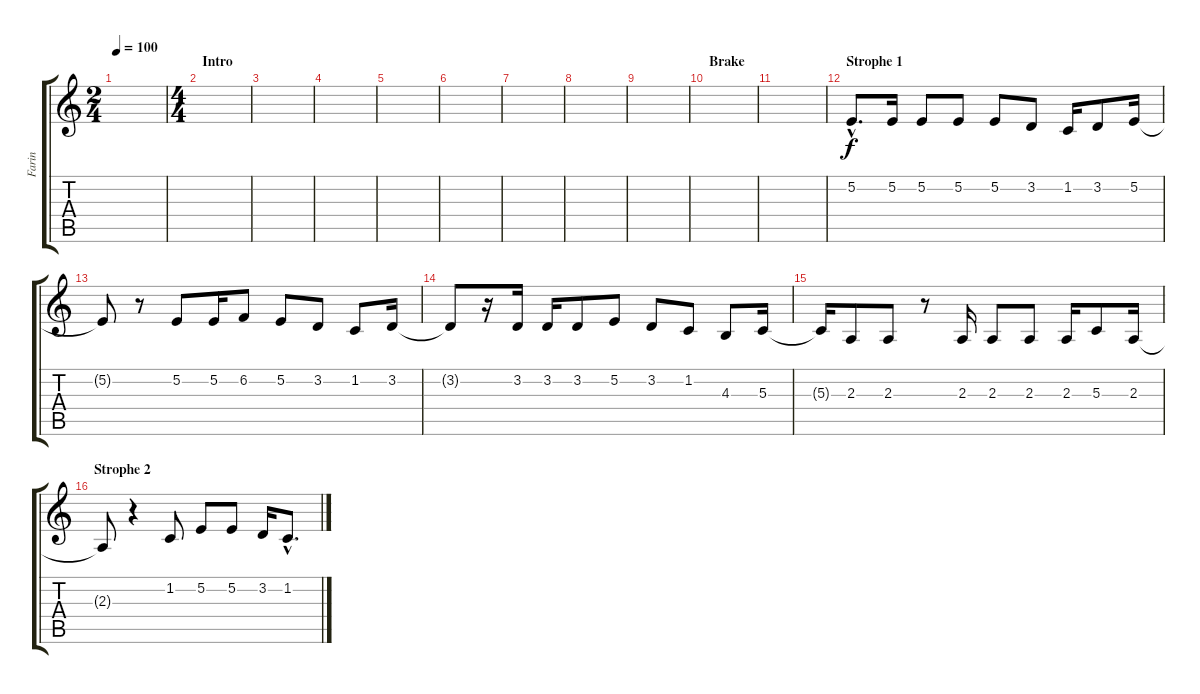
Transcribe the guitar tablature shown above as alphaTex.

\track ("Farin" "Farin") {instrument oboe}
\staff {score tabs}
\tuning (E4 B3 G3 D3 A2 E2) {hide}
\ts (2 4)
\tempo 100
\clef g2
\ks c
|
\ts (4 4)
\section ("" "Intro")
|
|
|
|
|
|
|
|
\section ("" "Brake")
|
|
\section ("" "Strophe 1")
5.2{hac}.8{d} 5.2.16 5.2.8 5.2.8 5.2.8 3.2.8 1.2.16 3.2.8 5.2.16 |
5.2{t}.8 r.8 5.2.8 5.2.16 6.2.8 5.2.8 3.2.8 1.2.8 3.2.16 |
3.2{t}.8 r.16 3.2.16 3.2.16 3.2.8 5.2.8 3.2.8 1.2.8 4.3.8 5.3.16 |
5.3{t}.16 2.3.8 2.3.8 r.8 2.3.16 2.3.8 2.3.8 2.3.16 5.3.8 2.3.16 |
\section ("" "Strophe 2")
2.3{t}.8 r.4 1.2.8 5.2.8 5.2.8 3.2.16 1.2{hac}.8{d}
